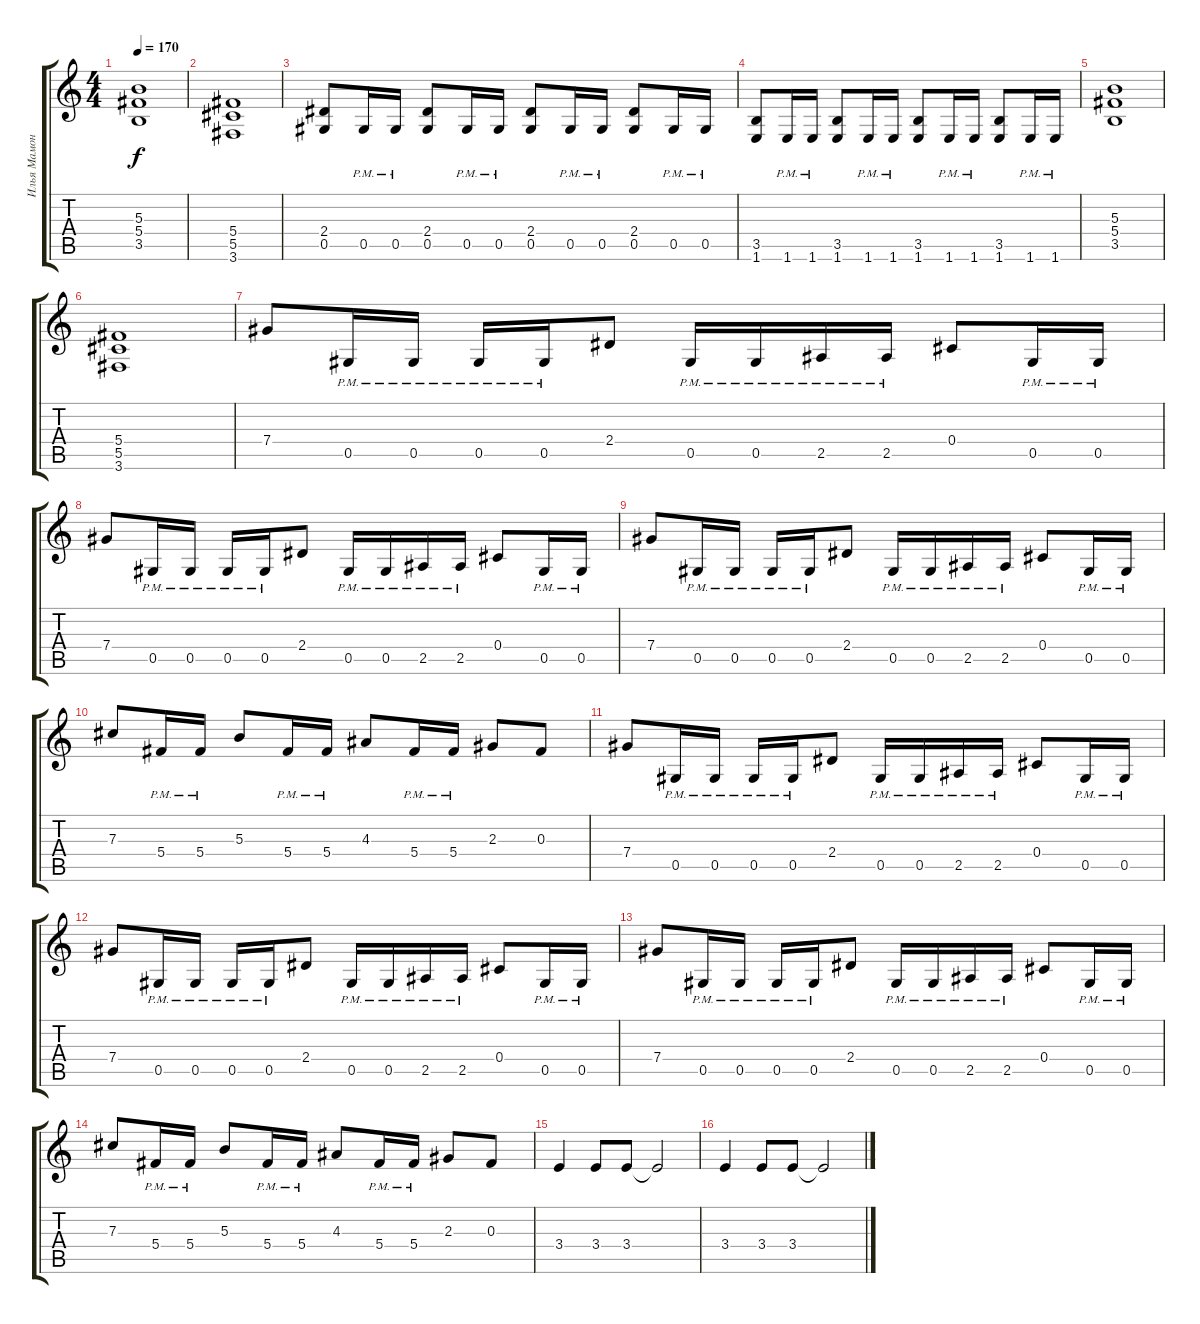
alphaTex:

\track ("Илья Мамонтов" "Илья Мамон") {instrument distortionguitar}
\staff {score tabs}
\tuning (Eb4 Bb3 Gb3 Db3 Ab2 Eb2) {hide}
\ts (4 4)
\tempo 170
\clef g2
\ks c
(5.3 5.4 3.5).1{dy f} |
(5.4 5.5 3.6).1 |
(2.4 0.5).8 0.5{pm}.16 0.5{pm}.16 (2.4 0.5).8 0.5{pm}.16 0.5{pm}.16 (2.4 0.5).8 0.5{pm}.16 0.5{pm}.16 (2.4 0.5).8 0.5{pm}.16 0.5{pm}.16 |
(3.5 1.6).8 1.6{pm}.16 1.6{pm}.16 (3.5 1.6).8 1.6{pm}.16 1.6{pm}.16 (3.5 1.6).8 1.6{pm}.16 1.6{pm}.16 (3.5 1.6).8 1.6{pm}.16 1.6{pm}.16 |
(5.3 5.4 3.5).1 |
(5.4 5.5 3.6).1 |
7.4.8 0.5{pm}.16 0.5{pm}.16 0.5{pm}.16 0.5{pm}.16 2.4.8 0.5{pm}.16 0.5{pm}.16 2.5{pm}.16 2.5{pm}.16 0.4.8 0.5{pm}.16 0.5{pm}.16 |
7.4.8 0.5{pm}.16 0.5{pm}.16 0.5{pm}.16 0.5{pm}.16 2.4.8 0.5{pm}.16 0.5{pm}.16 2.5{pm}.16 2.5{pm}.16 0.4.8 0.5{pm}.16 0.5{pm}.16 |
7.4.8 0.5{pm}.16 0.5{pm}.16 0.5{pm}.16 0.5{pm}.16 2.4.8 0.5{pm}.16 0.5{pm}.16 2.5{pm}.16 2.5{pm}.16 0.4.8 0.5{pm}.16 0.5{pm}.16 |
7.3.8 5.4{pm}.16 5.4{pm}.16 5.3.8 5.4{pm}.16 5.4{pm}.16 4.3.8 5.4{pm}.16 5.4{pm}.16 2.3.8 0.3.8 |
7.4.8 0.5{pm}.16 0.5{pm}.16 0.5{pm}.16 0.5{pm}.16 2.4.8 0.5{pm}.16 0.5{pm}.16 2.5{pm}.16 2.5{pm}.16 0.4.8 0.5{pm}.16 0.5{pm}.16 |
7.4.8 0.5{pm}.16 0.5{pm}.16 0.5{pm}.16 0.5{pm}.16 2.4.8 0.5{pm}.16 0.5{pm}.16 2.5{pm}.16 2.5{pm}.16 0.4.8 0.5{pm}.16 0.5{pm}.16 |
7.4.8 0.5{pm}.16 0.5{pm}.16 0.5{pm}.16 0.5{pm}.16 2.4.8 0.5{pm}.16 0.5{pm}.16 2.5{pm}.16 2.5{pm}.16 0.4.8 0.5{pm}.16 0.5{pm}.16 |
7.3.8 5.4{pm}.16 5.4{pm}.16 5.3.8 5.4{pm}.16 5.4{pm}.16 4.3.8 5.4{pm}.16 5.4{pm}.16 2.3.8 0.3.8 |
3.4.4 3.4.8 3.4.8 3.4{t}.2 |
3.4.4 3.4.8 3.4.8 3.4{t}.2
